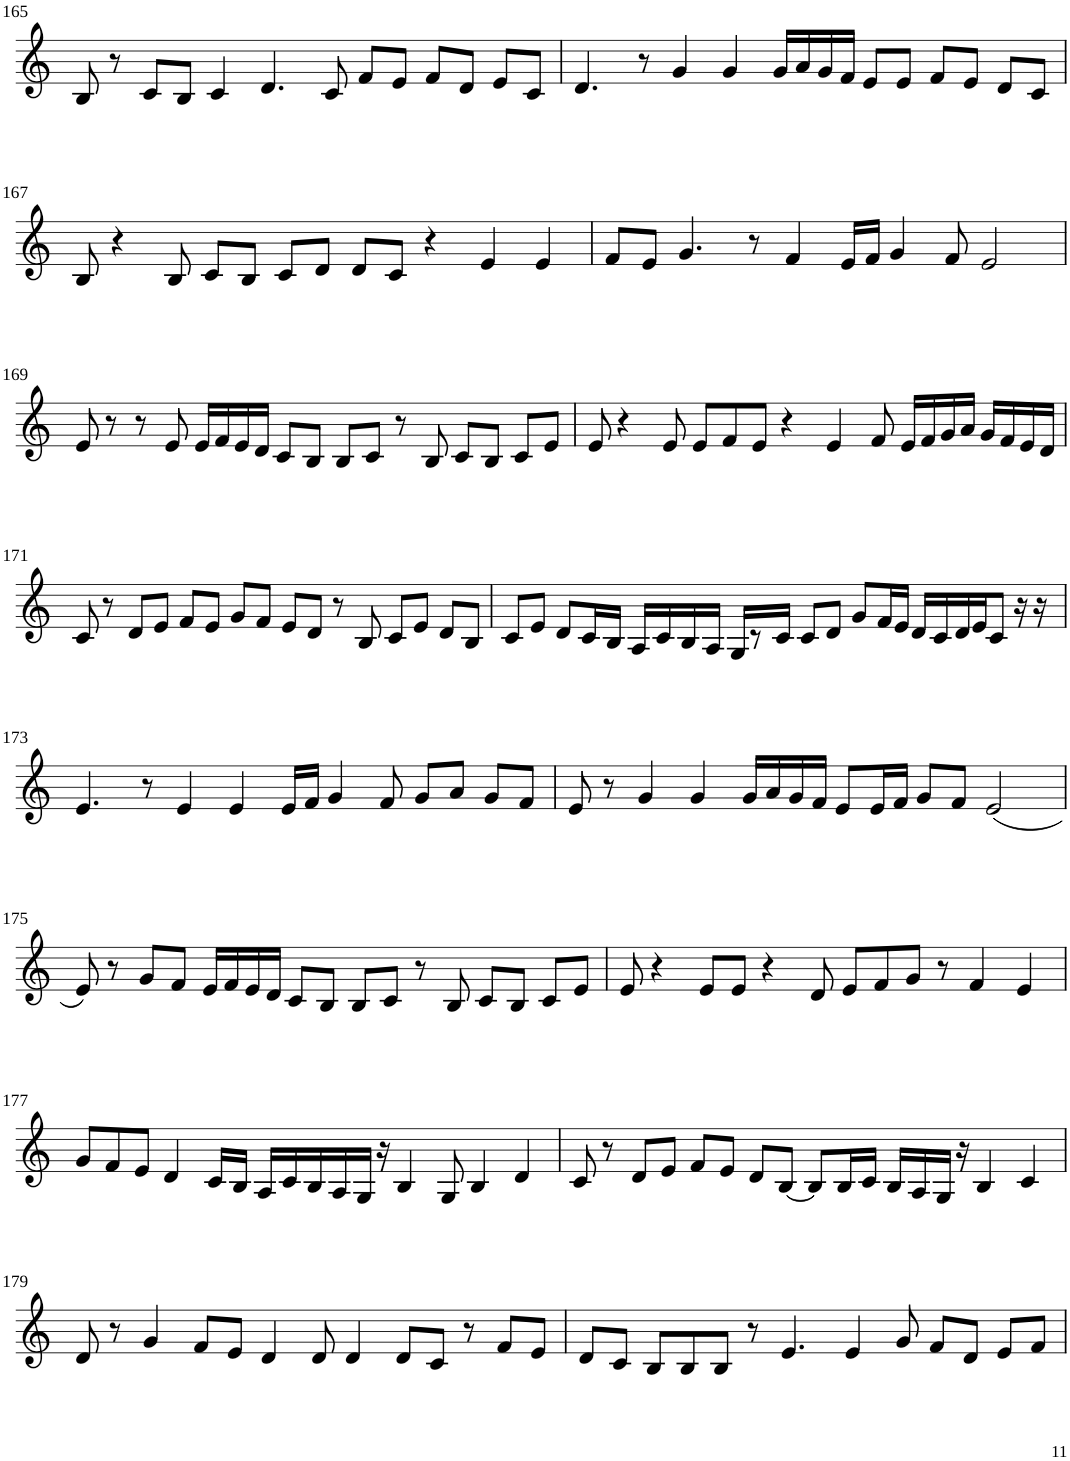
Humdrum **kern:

**kern
*part1
*staff1
*I"Violin
!!LO:PB:g=z
*clefG2
*k[]
*M8/4
=165
8B/
8r
8c/L
8B/J
4c/
4.d/
8c/
8f/L
8e/J
8f/L
8d/J
8e/L
8c/J
=166
4.d/
8r
4g/
4g/
16g/LL
16a/
16g/
16f/JJ
8e/L
8e/J
8f/L
8e/J
8d/L
8c/J
!!LO:LB:g=z
=167
8B/
4r
8B/
8c/L
8B/J
8c/L
8d/J
8d/L
8c/J
4r
4e/
4e/
=168
8f/L
8e/J
4.g/
8r
4f/
16e/LL
16f/JJ
4g/
8f/
2e/
!!LO:LB:g=z
=169
8e/
8r
8r
8e/
16e/LL
16f/
16e/
16d/JJ
8c/L
8B/J
8B/L
8c/J
8r
8B/
8c/L
8B/J
8c/L
8e/J
=170
8e/
4r
8e/
8e/L
8f/
8e/J
4r
4e/
8f/
16e/LL
16f/
16g/
16a/JJ
16g/LL
16f/
16e/
16d/JJ
!!LO:LB:g=z
=171
8c/
8r
8d/L
8e/J
8f/L
8e/J
8g/L
8f/J
8e/L
8d/J
8r
8B/
8c/L
8e/J
8d/L
8B/J
=172
8c/L
8e/J
8d/L
16c/L
16B/JJ
16A/LL
16c/
16B/
16A/JJ
16G/KL
8r
16c/Jk
8c/L
8d/J
8g/L
16f/L
16e/JJ
16d/LL
16c/
16d/
16e/J
8c/J
16r
16r
!!LO:LB:g=z
=173
4.e/
8r
4e/
4e/
16e/LL
16f/JJ
4g/
8f/
8g/L
8a/J
8g/L
8f/J
=174
8e/
8r
4g/
4g/
16g/LL
16a/
16g/
16f/JJ
8e/L
16e/L
16f/JJ
8g/L
8f/J
(2e/
!!LO:LB:g=z
=175
8e/)
8r
8g/L
8f/J
16e/LL
16f/
16e/
16d/JJ
8c/L
8B/J
8B/L
8c/J
8r
8B/
8c/L
8B/J
8c/L
8e/J
=176
8e/
4r
8e/L
8e/J
4r
8d/
8e/L
8f/
8g/J
8r
4f/
4e/
!!LO:LB:g=z
=177
8g/L
8f/
8e/J
4d/
16c/LL
16B/JJ
16A/LL
16c/
16B/
16A/
16G/JJ
16r
4B/
8G/
4B/
4d/
=178
8c/
8r
8d/L
8e/J
8f/L
8e/J
8d/L
[8B/J
8B/L]
16B/L
16c/JJ
16B/LL
16A/
16G/JJ
16r
4B/
4c/
!!LO:LB:g=z
=179
8d/
8r
4g/
8f/L
8e/J
4d/
8d/
4d/
8d/L
8c/J
8r
8f/L
8e/J
=180
8d/L
8c/J
8B/L
8B/
8B/J
8r
4.e/
4e/
8g/
8f/L
8d/J
8e/L
8f/J
=
*-
